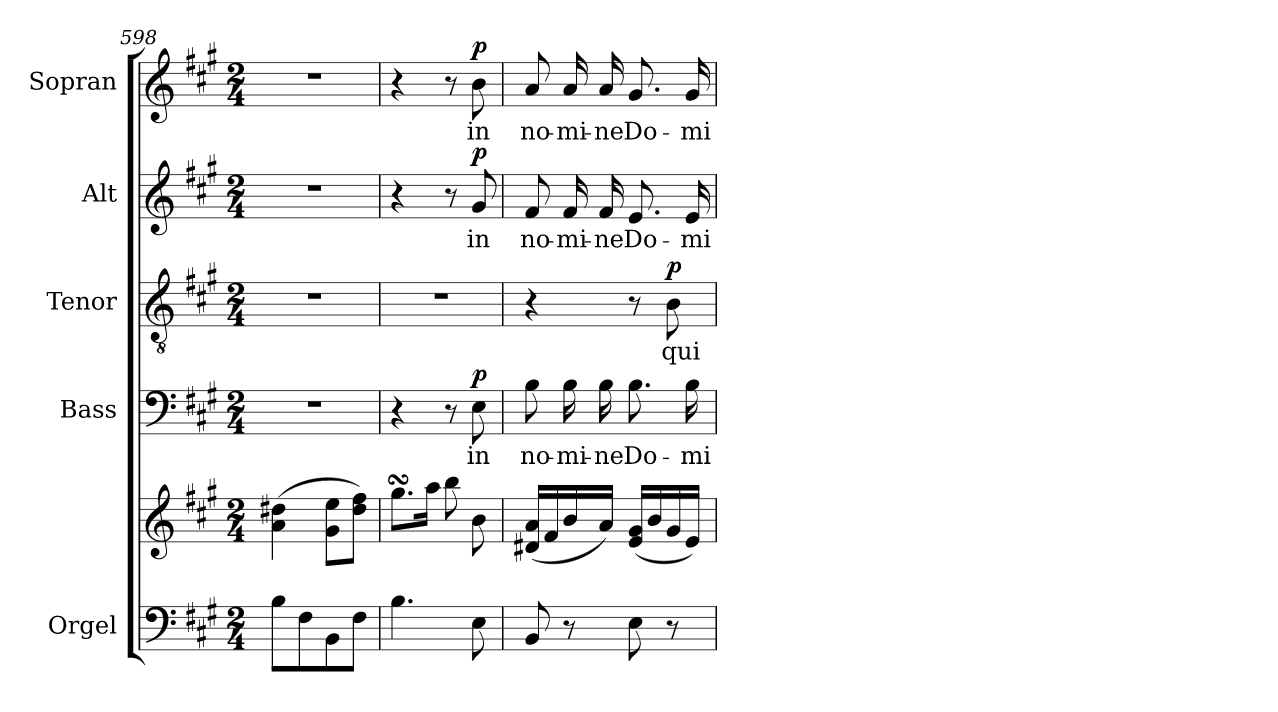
**kern	**kern	**kern	**text	**dynam	**kern	**text	**dynam	**kern	**text	**dynam	**kern	**text	**dynam
*part5	*part5	*part4	*part4	*part4	*part3	*part3	*part3	*part2	*part2	*part2	*part1	*part1	*part1
*staff6	*staff5	*staff4	*staff4	*staff4	*staff3	*staff3	*staff3	*staff2	*staff2	*staff2	*staff1	*staff1	*staff1
*I"Orgel	*	*I"Bass	*	*	*I"Tenor	*	*	*I"Alt	*	*	*I"Sopran	*	*
*I'Org.	*	*I'B.	*	*	*I'T.	*	*	*I'A.	*	*	*I'S.	*	*
!!LO:PB:g=z
*clefF4	*clefG2	*clefF4	*	*	*clefGv2	*	*	*clefG2	*	*	*clefG2	*	*
*k[f#c#g#]	*k[f#c#g#]	*k[f#c#g#]	*	*	*k[f#c#g#]	*	*	*k[f#c#g#]	*	*	*k[f#c#g#]	*	*
*A:	*A:	*A:	*	*	*A:	*	*	*A:	*	*	*A:	*	*
*M2/4	*M2/4	*M2/4	*	*	*M2/4	*	*	*M2/4	*	*	*M2/4	*	*
=598	=598	=598	=598	=598	=598	=598	=598	=598	=598	=598	=598	=598	=598
8B\L	(>4a\ 4dd#X\	2r	.	.	2r	.	.	2r	.	.	2r	.	.
8F#\	.	.	.	.	.	.	.	.	.	.	.	.	.
8BB\	8g#\ 8ee\L	.	.	.	.	.	.	.	.	.	.	.	.
8F#\J	8dd#\ 8ff#\J)	.	.	.	.	.	.	.	.	.	.	.	.
=599	=599	=599	=599	=599	=599	=599	=599	=599	=599	=599	=599	=599	=599
4.B\	8.gg#sSsS\L	4r	.	.	2r	.	.	4r	.	.	4r	.	.
.	16aa\Jk	.	.	.	.	.	.	.	.	.	.	.	.
.	8bb\	8r	.	.	.	.	.	8r	.	.	8r	.	.
!	!	!	!LO:LY:b	!LO:DY:a	!	!	!	!	!LO:LY:b	!LO:DY:a	!	!LO:LY:b	!LO:DY:a
8E\	8b\	8E\	in	p	.	.	.	8g#/	in	p	8b\	in	p
=600	=600	=600	=600	=600	=600	=600	=600	=600	=600	=600	=600	=600	=600
!	!	!	!LO:LY:b	!	!	!	!	!	!LO:LY:b	!	!	!LO:LY:b	!
8BB/	(<16d#X/ 16a/LL	8B\	no-	.	4r	.	.	8f#/	no-	.	8a/	no-	.
.	16f#/	.	.	.	.	.	.	.	.	.	.	.	.
!	!	!	!LO:LY:b	!	!	!	!	!	!LO:LY:b	!	!	!LO:LY:b	!
8r	16b/	16B\	-mi-	.	.	.	.	16f#/	-mi-	.	16a/	-mi-	.
!	!	!	!LO:LY:b	!	!	!	!	!	!LO:LY:b	!	!	!LO:LY:b	!
.	16a/JJ)	16B\	-ne	.	.	.	.	16f#/	-ne	.	16a/	-ne	.
!	!	!	!LO:LY:b	!	!	!	!	!	!LO:LY:b	!	!	!LO:LY:b	!
8E\	(<16e/ 16g#/LL	8.B\	Do-	.	8r	.	.	8.e/	Do-	.	8.g#/	Do-	.
.	16b/	.	.	.	.	.	.	.	.	.	.	.	.
!	!	!	!	!	!	!LO:LY:b	!LO:DY:a	!	!	!	!	!	!
8r	16g#/	.	.	.	8B\	qui	p	.	.	.	.	.	.
!	!	!	!LO:LY:b	!	!	!	!	!	!LO:LY:b	!	!	!LO:LY:b	!
.	16e/JJ)	16B\	-mi-	.	.	.	.	16e/	-mi-	.	16g#/	-mi-	.
=	=	=	=	=	=	=	=	=	=	=	=	=	=
*-	*-	*-	*-	*-	*-	*-	*-	*-	*-	*-	*-	*-	*-
